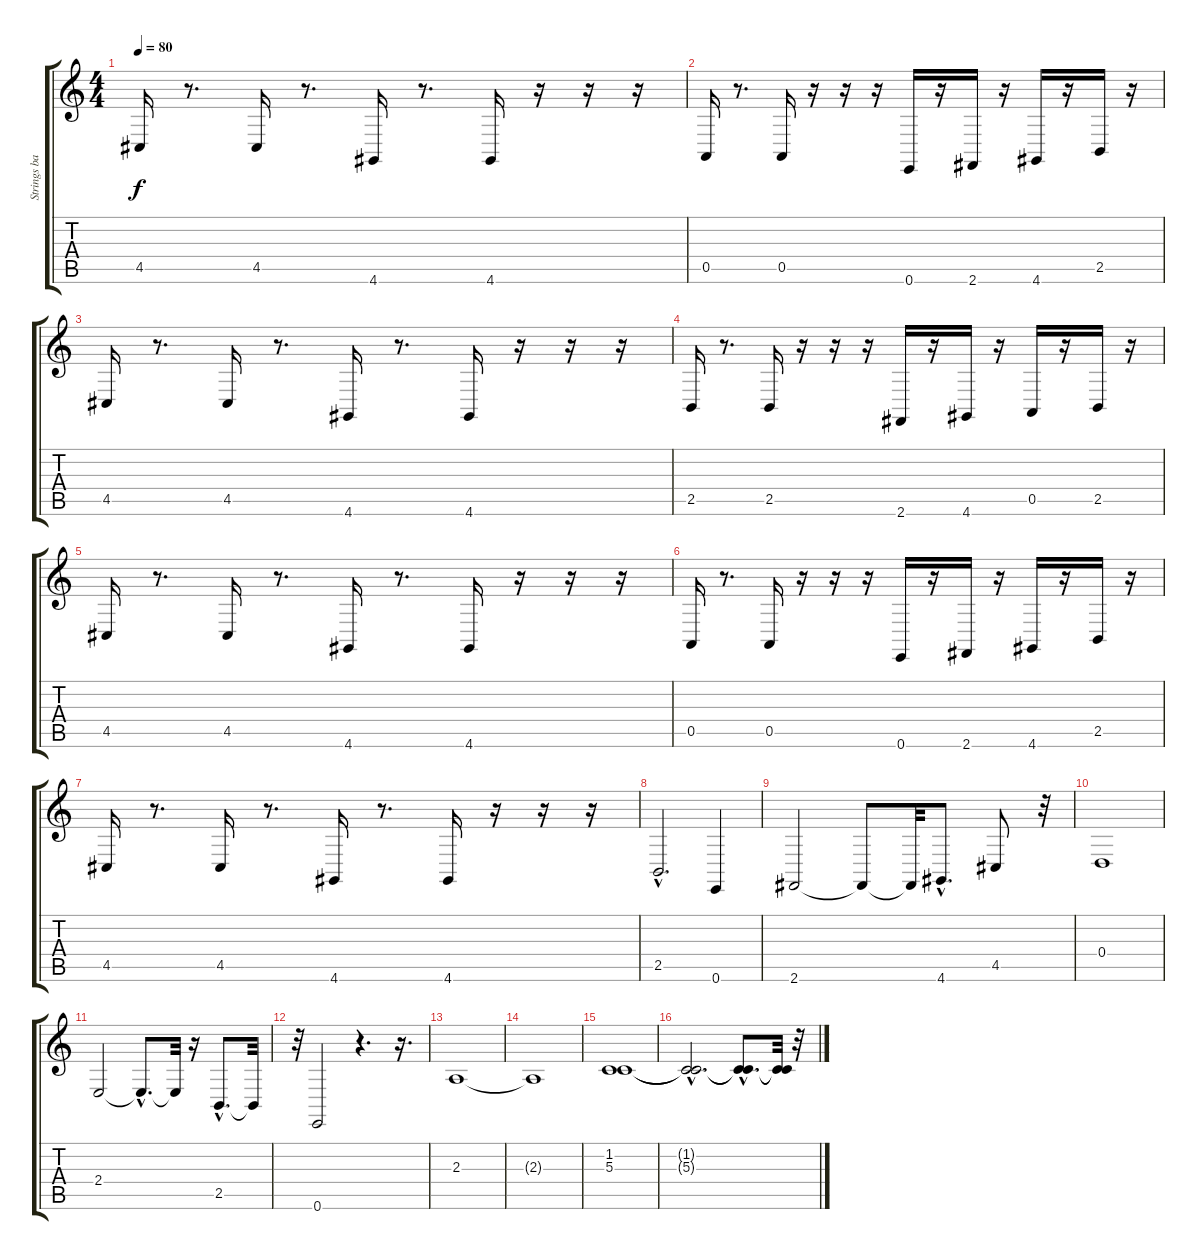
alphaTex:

\track ("Strings base" "Strings ba") {instrument stringensemble1}
\staff {score tabs}
\tuning (E4 B3 G3 D3 A2 E2) {hide}
\ts (4 4)
\tempo 80
\clef g2
\ks c
4.5.16{dy f} r.8{d} 4.5.16 r.8{d} 4.6.16 r.8{d} 4.6.16 r.16 r.16 r.16 |
0.5.16 r.8{d} 0.5.16 r.16 r.16 r.16 0.6.16 r.16 2.6.16 r.16 4.6.16 r.16 2.5.16 r.16 |
4.5.16 r.8{d} 4.5.16 r.8{d} 4.6.16 r.8{d} 4.6.16 r.16 r.16 r.16 |
2.5.16 r.8{d} 2.5.16 r.16 r.16 r.16 2.6.16 r.16 4.6.16 r.16 0.5.16 r.16 2.5.16 r.16 |
4.5.16 r.8{d} 4.5.16 r.8{d} 4.6.16 r.8{d} 4.6.16 r.16 r.16 r.16 |
0.5.16 r.8{d} 0.5.16 r.16 r.16 r.16 0.6.16 r.16 2.6.16 r.16 4.6.16 r.16 2.5.16 r.16 |
4.5.16 r.8{d} 4.5.16 r.8{d} 4.6.16 r.8{d} 4.6.16 r.16 r.16 r.16 |
2.5{hac}.2{d} 0.6.4 |
2.6.2 2.6{t}.8 2.6{t}.32 4.6{hac}.8{d} 4.5.8 r.32 |
0.4.1 |
2.4.2 2.4{hac t}.8{d} 2.4{t}.32 r.16 2.5{hac}.8{d} 2.5{t}.32 |
r.32 0.6.2 r.4{d} r.16{d} |
2.3.1 |
2.3{t}.1 |
(1.2 5.3).1 |
(1.2{hac t} 5.3{hac t}).2{d} (1.2{hac t} 5.3{hac t}).8{d} (1.2{t} 5.3{t}).32 r.32
